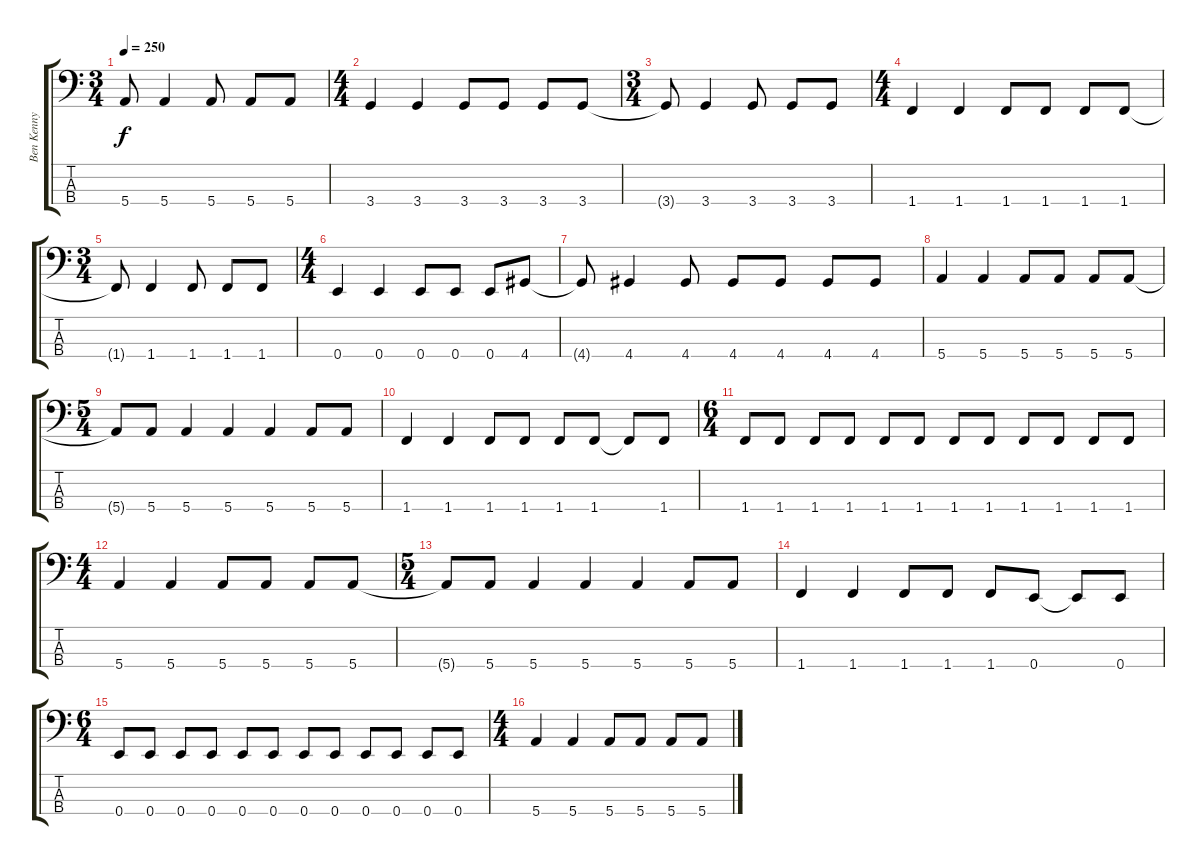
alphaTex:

\track ("Ben Kenny" "Ben Kenny") {instrument electricbassfinger}
\staff {score tabs}
\tuning (G2 D2 A1 E1) {hide}
\ts (3 4)
\tempo 250
\clef f4
\ks c
5.4{t}.8{dy f} 5.4.4 5.4.8 5.4.8 5.4.8 |
\ts (4 4)
3.4.4 3.4.4 3.4.8 3.4.8 3.4.8 3.4.8 |
\ts (3 4)
3.4{t}.8 3.4.4 3.4.8 3.4.8 3.4.8 |
\ts (4 4)
1.4.4 1.4.4 1.4.8 1.4.8 1.4.8 1.4.8 |
\ts (3 4)
1.4{t}.8 1.4.4 1.4.8 1.4.8 1.4.8 |
\ts (4 4)
0.4.4 0.4.4 0.4.8 0.4.8 0.4.8 4.4.8 |
4.4{t}.8 4.4.4 4.4.8 4.4.8 4.4.8 4.4.8 4.4.8 |
5.4.4 5.4.4 5.4.8 5.4.8 5.4.8 5.4.8 |
\ts (5 4)
5.4{t}.8 5.4.8 5.4.4 5.4.4 5.4.4 5.4.8 5.4.8 |
1.4.4 1.4.4 1.4.8 1.4.8 1.4.8 1.4.8 1.4{t}.8 1.4.8 |
\ts (6 4)
1.4.8 1.4.8 1.4.8 1.4.8 1.4.8 1.4.8 1.4.8 1.4.8 1.4.8 1.4.8 1.4.8 1.4.8 |
\ts (4 4)
5.4.4 5.4.4 5.4.8 5.4.8 5.4.8 5.4.8 |
\ts (5 4)
5.4{t}.8 5.4.8 5.4.4 5.4.4 5.4.4 5.4.8 5.4.8 |
1.4.4 1.4.4 1.4.8 1.4.8 1.4.8 0.4.8 0.4{t}.8 0.4.8 |
\ts (6 4)
0.4.8 0.4.8 0.4.8 0.4.8 0.4.8 0.4.8 0.4.8 0.4.8 0.4.8 0.4.8 0.4.8 0.4.8 |
\ts (4 4)
5.4.4 5.4.4 5.4.8 5.4.8 5.4.8 5.4.8
